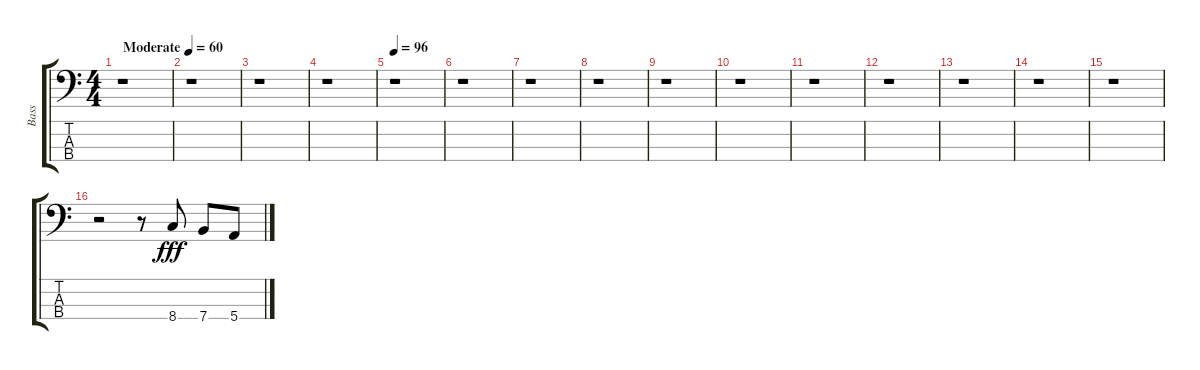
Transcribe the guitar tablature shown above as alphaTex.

\track ("Bass" "Bass") {instrument electricbasspick}
\staff {score tabs}
\tuning (G2 D2 A1 E1) {hide}
\ts (4 4)
\tempo (60 "Moderate")
\clef f4
\ks c
r.1{dy fff instrument electricbasspick} |
r.1 |
r.1 |
r.1 |
\tempo 96
r.1 |
r.1 |
r.1 |
r.1 |
r.1 |
r.1 |
r.1 |
r.1 |
r.1 |
r.1 |
r.1 |
r.2 r.8 8.4.8 7.4.8 5.4.8
